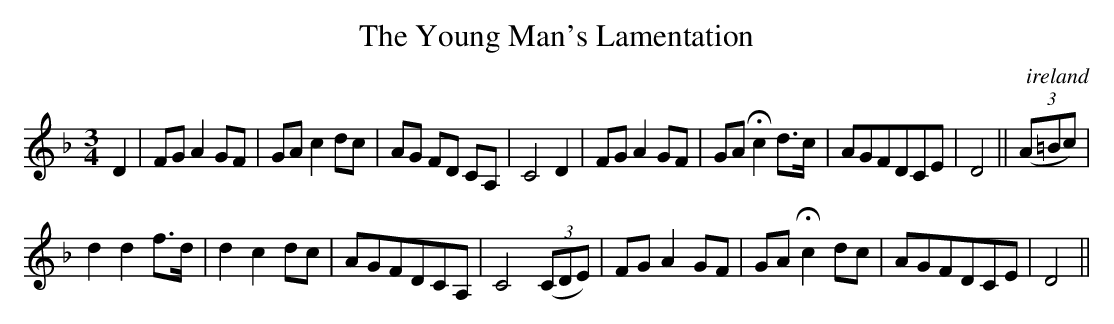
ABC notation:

X:1
T:The Young Man's Lamentation
O:ireland
L:1/8
M:3/4
K:F
D2|FG A2 GF|GA c2 dc|AG FD CA,|C4 D2| FG A2 GF|GA Hc2 d>c|AGFDCE|D4||((3A=Bc)|
d2d2f>d|d2c2 dc|AGFDCA,|C4 ((3CDE)| FG A2 GF|GA Hc2 dc|AGFDCE|D4||
